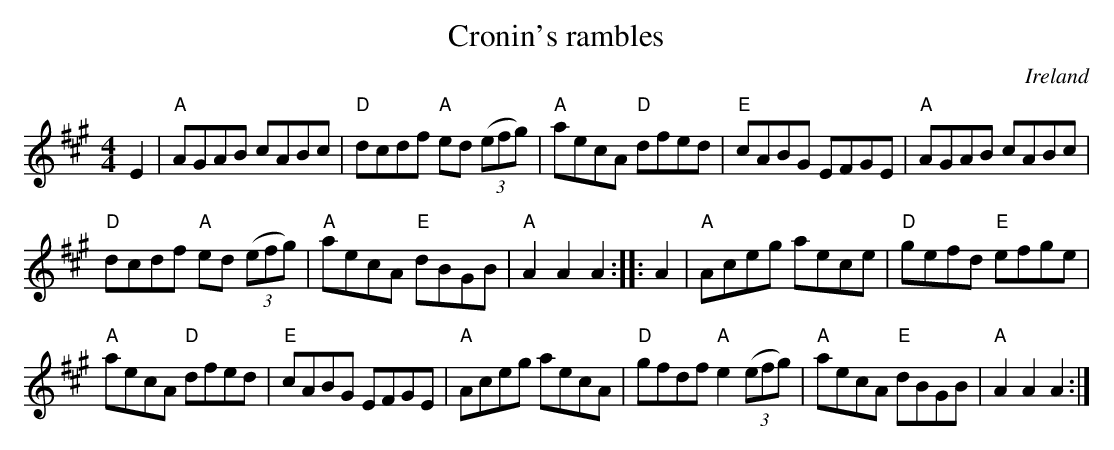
X:1
T:Cronin's rambles
O:Ireland
M:4/4
L:1/8
K:A
E2|\
"A"AGAB cABc|"D"dcdf "A"ed (3(efg)|"A"aecA "D"dfed|"E"cABG EFGE|\
"A"AGAB cABc|
"D"dcdf "A"ed (3(efg)|"A"aecA "E"dBGB|"A"A2 A2 A2:|\
|:A2|\
"A"Aceg aece|"D"gefd "E"efge|
"A"aecA "D"dfed|"E"cABG EFGE|\
"A"Aceg aecA|"D"gfdf "A"e2 (3(efg)|"A"aecA "E"dBGB|"A"A2 A2 A2:|
